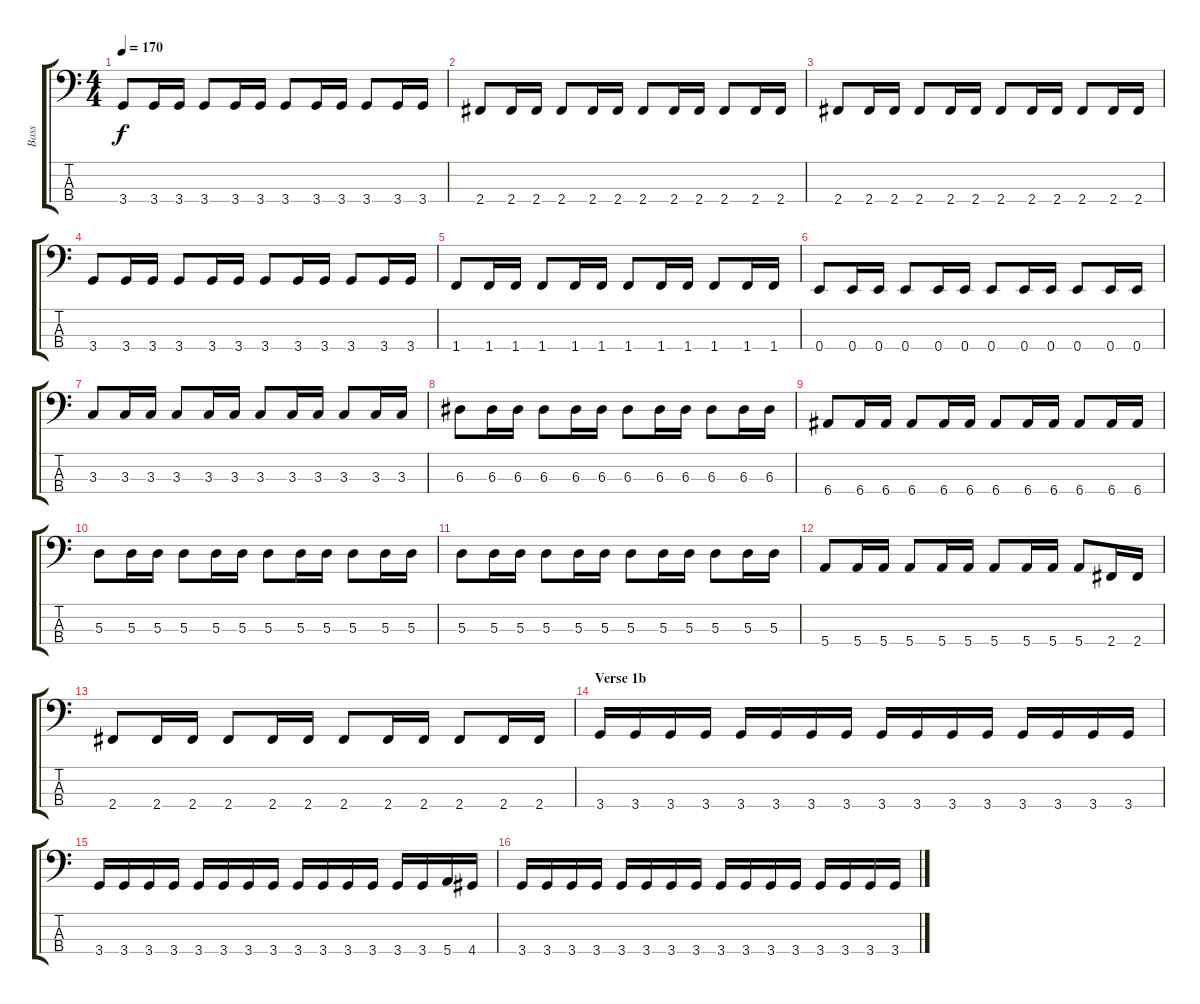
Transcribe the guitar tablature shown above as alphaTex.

\track ("Bass" "Bass") {instrument electricbassfinger}
\staff {score tabs}
\tuning (G2 D2 A1 E1) {hide}
\ts (4 4)
\tempo 170
\clef f4
\ks c
3.4.8{dy f} 3.4.16 3.4.16 3.4.8 3.4.16 3.4.16 3.4.8 3.4.16 3.4.16 3.4.8 3.4.16 3.4.16 |
2.4.8 2.4.16 2.4.16 2.4.8 2.4.16 2.4.16 2.4.8 2.4.16 2.4.16 2.4.8 2.4.16 2.4.16 |
2.4.8 2.4.16 2.4.16 2.4.8 2.4.16 2.4.16 2.4.8 2.4.16 2.4.16 2.4.8 2.4.16 2.4.16 |
3.4.8 3.4.16 3.4.16 3.4.8 3.4.16 3.4.16 3.4.8 3.4.16 3.4.16 3.4.8 3.4.16 3.4.16 |
1.4.8 1.4.16 1.4.16 1.4.8 1.4.16 1.4.16 1.4.8 1.4.16 1.4.16 1.4.8 1.4.16 1.4.16 |
0.4.8 0.4.16 0.4.16 0.4.8 0.4.16 0.4.16 0.4.8 0.4.16 0.4.16 0.4.8 0.4.16 0.4.16 |
3.3.8 3.3.16 3.3.16 3.3.8 3.3.16 3.3.16 3.3.8 3.3.16 3.3.16 3.3.8 3.3.16 3.3.16 |
6.3.8 6.3.16 6.3.16 6.3.8 6.3.16 6.3.16 6.3.8 6.3.16 6.3.16 6.3.8 6.3.16 6.3.16 |
6.4.8 6.4.16 6.4.16 6.4.8 6.4.16 6.4.16 6.4.8 6.4.16 6.4.16 6.4.8 6.4.16 6.4.16 |
5.3.8 5.3.16 5.3.16 5.3.8 5.3.16 5.3.16 5.3.8 5.3.16 5.3.16 5.3.8 5.3.16 5.3.16 |
5.3.8 5.3.16 5.3.16 5.3.8 5.3.16 5.3.16 5.3.8 5.3.16 5.3.16 5.3.8 5.3.16 5.3.16 |
5.4.8 5.4.16 5.4.16 5.4.8 5.4.16 5.4.16 5.4.8 5.4.16 5.4.16 5.4.8 2.4.16 2.4.16 |
2.4.8 2.4.16 2.4.16 2.4.8 2.4.16 2.4.16 2.4.8 2.4.16 2.4.16 2.4.8 2.4.16 2.4.16 |
\section ("" "Verse 1b")
3.4.16 3.4.16 3.4.16 3.4.16 3.4.16 3.4.16 3.4.16 3.4.16 3.4.16 3.4.16 3.4.16 3.4.16 3.4.16 3.4.16 3.4.16 3.4.16 |
3.4.16 3.4.16 3.4.16 3.4.16 3.4.16 3.4.16 3.4.16 3.4.16 3.4.16 3.4.16 3.4.16 3.4.16 3.4.16 3.4.16 5.4.16 4.4.16 |
3.4.16 3.4.16 3.4.16 3.4.16 3.4.16 3.4.16 3.4.16 3.4.16 3.4.16 3.4.16 3.4.16 3.4.16 3.4.16 3.4.16 3.4.16 3.4.16
